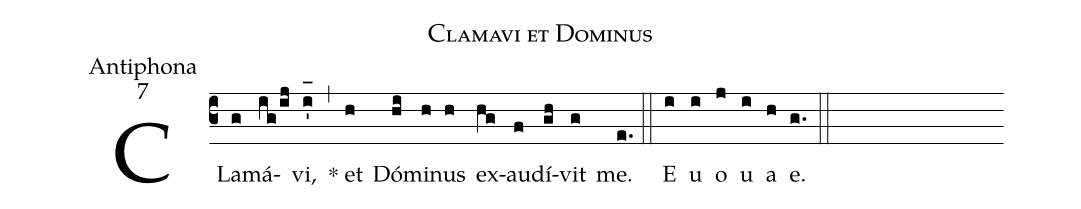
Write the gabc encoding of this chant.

name:Clamavi et Dominus;
office-part:Antiphona;
mode:7;
%%
(c3) CLa(g)má(ig/ij)vi,(i'_[oh:h]) (,) * et(h) Dó(hi)mi(h)nus(h) ex(hg)au(f)dí(gh)vit(g) me.(e.) (::) <eu>E(i) u(i) o(j) u(i) a(h) e.</eu>(g.) (::)
